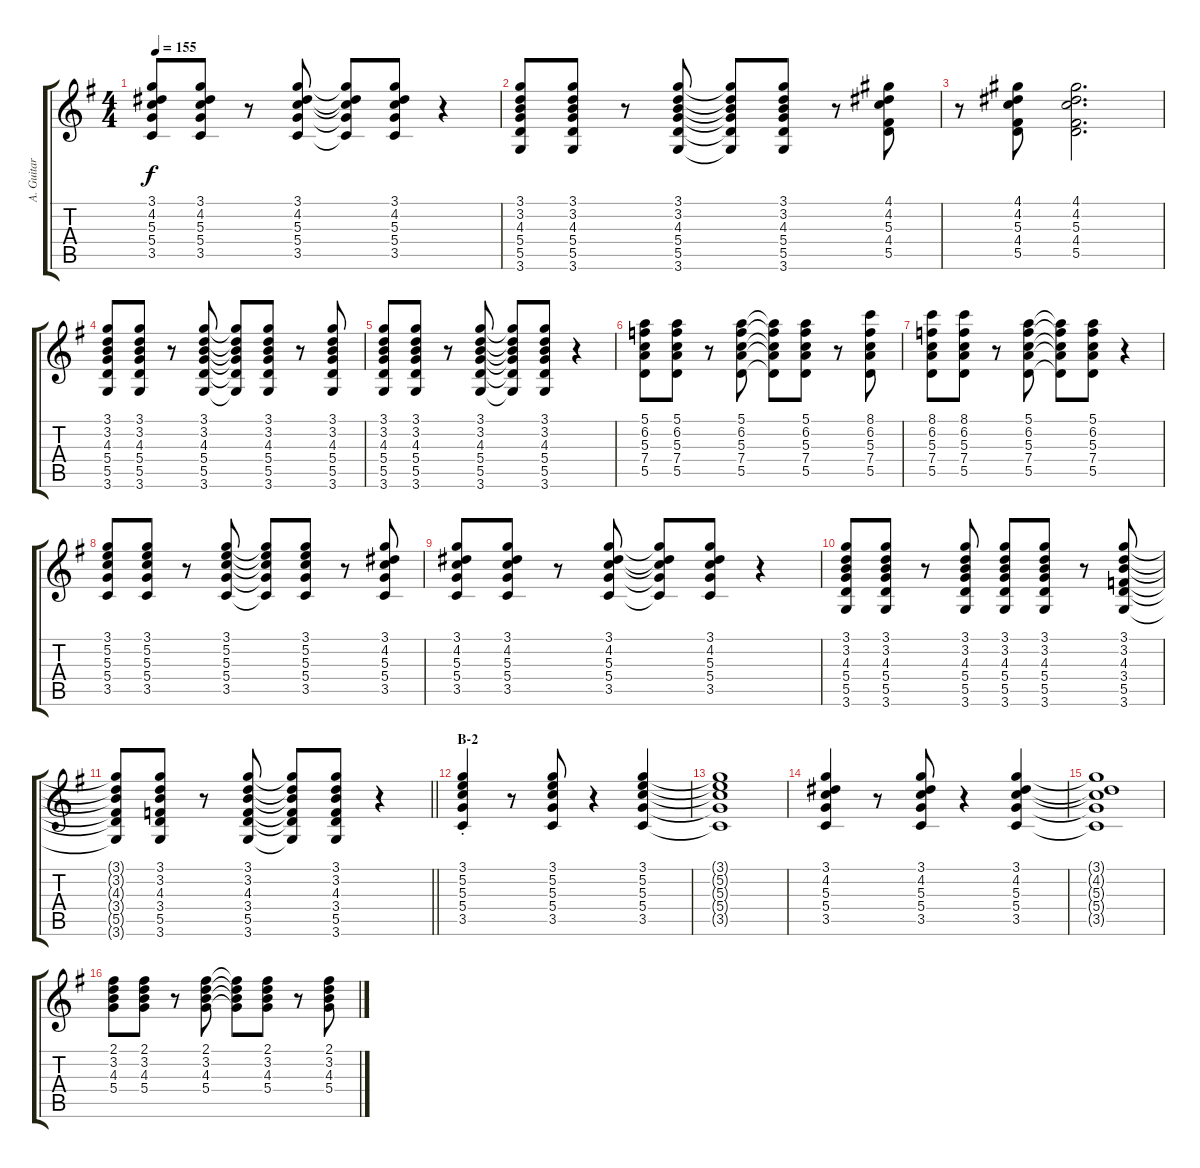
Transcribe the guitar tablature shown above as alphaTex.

\track ("A. Guitar" "A. Guitar") {instrument acousticguitarsteel}
\staff {score tabs}
\tuning (E4 B3 G3 D3 A2 E2) {hide}
\ts (4 4)
\tempo 155
\clef g2
\ks g
(3.1{t} 4.2{t} 5.3{t} 5.4{t} 3.5{t}).8{dy f} (3.1 4.2 5.3 5.4 3.5).8 r.8 (3.1 4.2 5.3 5.4 3.5).8 (3.1{t} 4.2{t} 5.3{t} 5.4{t} 3.5{t}).8 (3.1 4.2 5.3 5.4 3.5).8 r.4 |
(3.1 3.2 4.3 5.4 5.5 3.6).8 (3.1 3.2 4.3 5.4 5.5 3.6).8 r.8 (3.1 3.2 4.3 5.4 5.5 3.6).8 (3.1{t} 3.2{t} 4.3{t} 5.4{t} 5.5{t} 3.6{t}).8 (3.1 3.2 4.3 5.4 5.5 3.6).8 r.8 (4.1 4.2 5.3 4.4 5.5).8 |
r.8 (4.1 4.2 5.3 4.4 5.5).8 (4.1 4.2 5.3 4.4 5.5).2{d} |
(3.1 3.2 4.3 5.4 5.5 3.6).8 (3.1 3.2 4.3 5.4 5.5 3.6).8 r.8 (3.1 3.2 4.3 5.4 5.5 3.6).8 (3.1{t} 3.2{t} 4.3{t} 5.4{t} 5.5{t} 3.6{t}).8 (3.1 3.2 4.3 5.4 5.5 3.6).8 r.8 (3.1 3.2 4.3 5.4 5.5 3.6).8 |
(3.1 3.2 4.3 5.4 5.5 3.6).8 (3.1 3.2 4.3 5.4 5.5 3.6).8 r.8 (3.1 3.2 4.3 5.4 5.5 3.6).8 (3.1{t} 3.2{t} 4.3{t} 5.4{t} 5.5{t} 3.6{t}).8 (3.1 3.2 4.3 5.4 5.5 3.6).8 r.4 |
(5.1 6.2 5.3 7.4 5.5).8 (5.1 6.2 5.3 7.4 5.5).8 r.8 (5.1 6.2 5.3 7.4 5.5).8 (5.1{t} 6.2{t} 5.3{t} 7.4{t} 5.5{t}).8 (5.1 6.2 5.3 7.4 5.5).8 r.8 (8.1 6.2 5.3 7.4 5.5).8 |
(8.1 6.2 5.3 7.4 5.5).8 (8.1 6.2 5.3 7.4 5.5).8 r.8 (5.1 6.2 5.3 7.4 5.5).8 (5.1{t} 6.2{t} 5.3{t} 7.4{t} 5.5{t}).8 (5.1 6.2 5.3 7.4 5.5).8 r.4 |
(3.1 5.2 5.3 5.4 3.5).8 (3.1 5.2 5.3 5.4 3.5).8 r.8 (3.1 5.2 5.3 5.4 3.5).8 (3.1{t} 5.2{t} 5.3{t} 5.4{t} 3.5{t}).8 (3.1 5.2 5.3 5.4 3.5).8 r.8 (3.1 4.2 5.3 5.4 3.5).8 |
(3.1 4.2 5.3 5.4 3.5).8 (3.1 4.2 5.3 5.4 3.5).8 r.8 (3.1 4.2 5.3 5.4 3.5).8 (3.1{t} 4.2{t} 5.3{t} 5.4{t} 3.5{t}).8 (3.1 4.2 5.3 5.4 3.5).8 r.4 |
(3.1 3.2 4.3 5.4 5.5 3.6).8 (3.1 3.2 4.3 5.4 5.5 3.6).8 r.8 (3.1 3.2 4.3 5.4 5.5 3.6).8 (3.1 3.2 4.3 5.4 5.5 3.6).8 (3.1 3.2 4.3 5.4 5.5 3.6).8 r.8 (3.1 3.2 4.3 3.4 5.5 3.6).8 |
\barLineRight lightlight
(3.1{t} 3.2{t} 4.3{t} 3.4{t} 5.5{t} 3.6{t}).8 (3.1 3.2 4.3 3.4 5.5 3.6).8 r.8 (3.1 3.2 4.3 3.4 5.5 3.6).8 (3.1{t} 3.2{t} 4.3{t} 3.4{t} 5.5{t} 3.6{t}).8 (3.1 3.2 4.3 3.4 5.5 3.6).8 r.4 |
\section ("" "B-2")
(3.1{st} 5.2{st} 5.3{st} 5.4{st} 3.5{st}).4 r.8 (3.1 5.2 5.3 5.4 3.5).8 r.4 (3.1 5.2 5.3 5.4 3.5).4 |
(3.1{t} 5.2{t} 5.3{t} 5.4{t} 3.5{t}).1 |
(3.1 4.2 5.3 5.4 3.5).4 r.8 (3.1 4.2 5.3 5.4 3.5).8 r.4 (3.1 4.2 5.3 5.4 3.5).4 |
(3.1{t} 4.2{t} 5.3{t} 5.4{t} 3.5{t}).1 |
(2.1 3.2 4.3 5.4).8 (2.1 3.2 4.3 5.4).8 r.8 (2.1 3.2 4.3 5.4).8 (2.1{t} 3.2{t} 4.3{t} 5.4{t}).8 (2.1 3.2 4.3 5.4).8 r.8 (2.1 3.2 4.3 5.4).8
